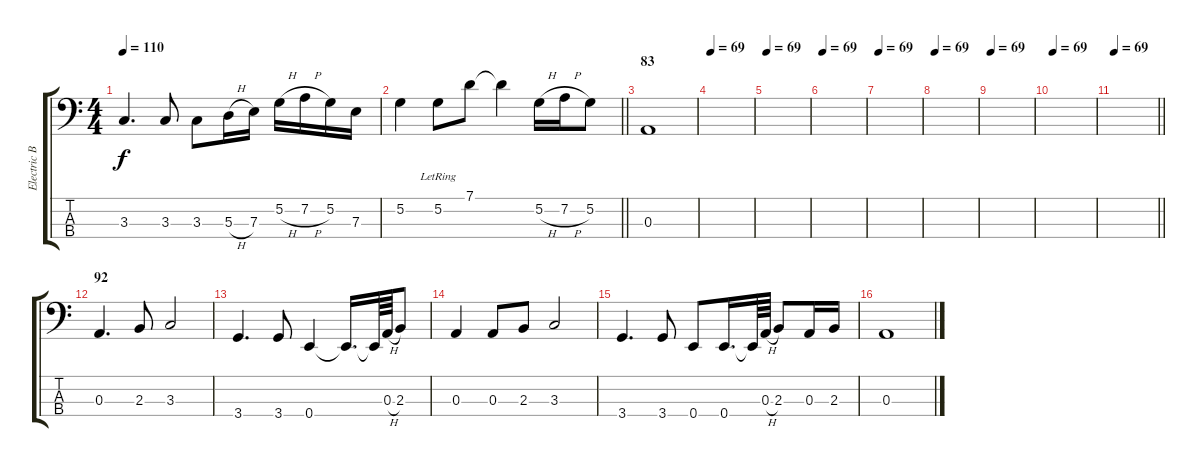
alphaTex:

\track ("Electric Bass" "Electric B") {instrument electricbassfinger}
\staff {score tabs}
\tuning (G2 D2 A1 E1) {hide}
\ts (4 4)
\tempo 110
\clef f4
\ks c
3.3.4{d dy f} 3.3.8 3.3.8 5.3{h}.16 7.3.16 5.2{h}.16 7.2{h}.16 5.2.16 7.3.16 |
\barLineRight lightlight
5.2.4 5.2{lr}.8 7.1.8 7.1{t}.4 5.2{h}.16 7.2{h}.16 5.2.8 |
\section ("" "83")
0.3.1 |
\tempo 69
|
\tempo 69
|
\tempo 69
|
\tempo 69
|
\tempo 69
|
\tempo 69
|
\tempo 69
|
\tempo 69
\barLineRight lightlight
|
\section ("" "92")
0.3.4{d} 2.3.8 3.3.2 |
3.4.4{d} 3.4.8 0.4.4 0.4{t}.16{d} 0.4{t}.64 0.3{h}.64 2.3.8 |
0.3.4 0.3.8 2.3.8 3.3.2 |
3.4.4{d} 3.4.8 0.4.8 0.4.16{d} 0.4{t}.64 0.3{h}.64 2.3.8 0.3.16 2.3.16 |
0.3.1
